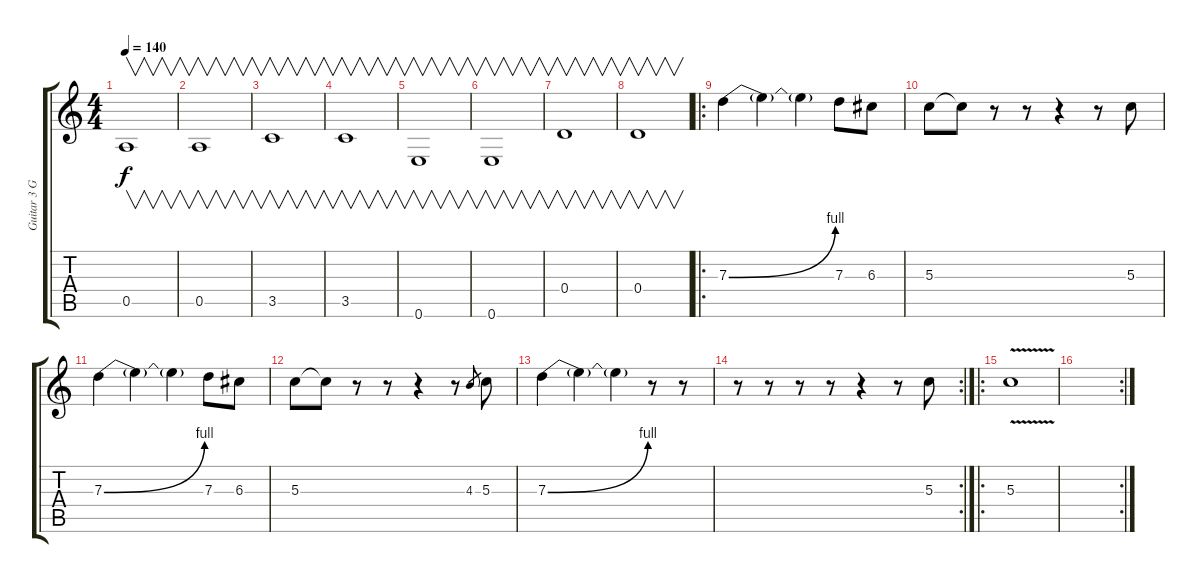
\track ("Guitar 3 Gil" "Guitar 3 G") {instrument electricguitarclean}
\staff {score tabs}
\tuning (E4 B3 G3 D3 A2 E2) {hide}
\ts (4 4)
\tempo 140
\clef g2
\ks c
0.5.1{v dy f} |
0.5.1{v} |
3.5.1{v} |
3.5.1{v} |
0.6.1{v} |
0.6.1{v} |
0.4.1{v} |
0.4.1{v} |
\ro
7.3{be (bend 0 0 60 4)}.4 7.3{t}.4 7.3{t}.4 7.3.8 6.3.8 |
5.3.8 5.3{t}.8 r.8 r.8 r.4 r.8 5.3.8 |
7.3{be (bend 0 0 60 4)}.4 7.3{t}.4 7.3{t}.4 7.3.8 6.3.8 |
5.3.8 5.3{t}.8 r.8 r.8 r.4 r.8 4.3.8{gr} 5.3.8 |
7.3{be (bend 0 0 60 4)}.4 7.3{t}.4 7.3{t}.4 r.8 r.8 |
\rc 2
r.8 r.8 r.8 r.8 r.4 r.8 5.3.8 |
\ro
5.3{v}.1 |
\rc 2
